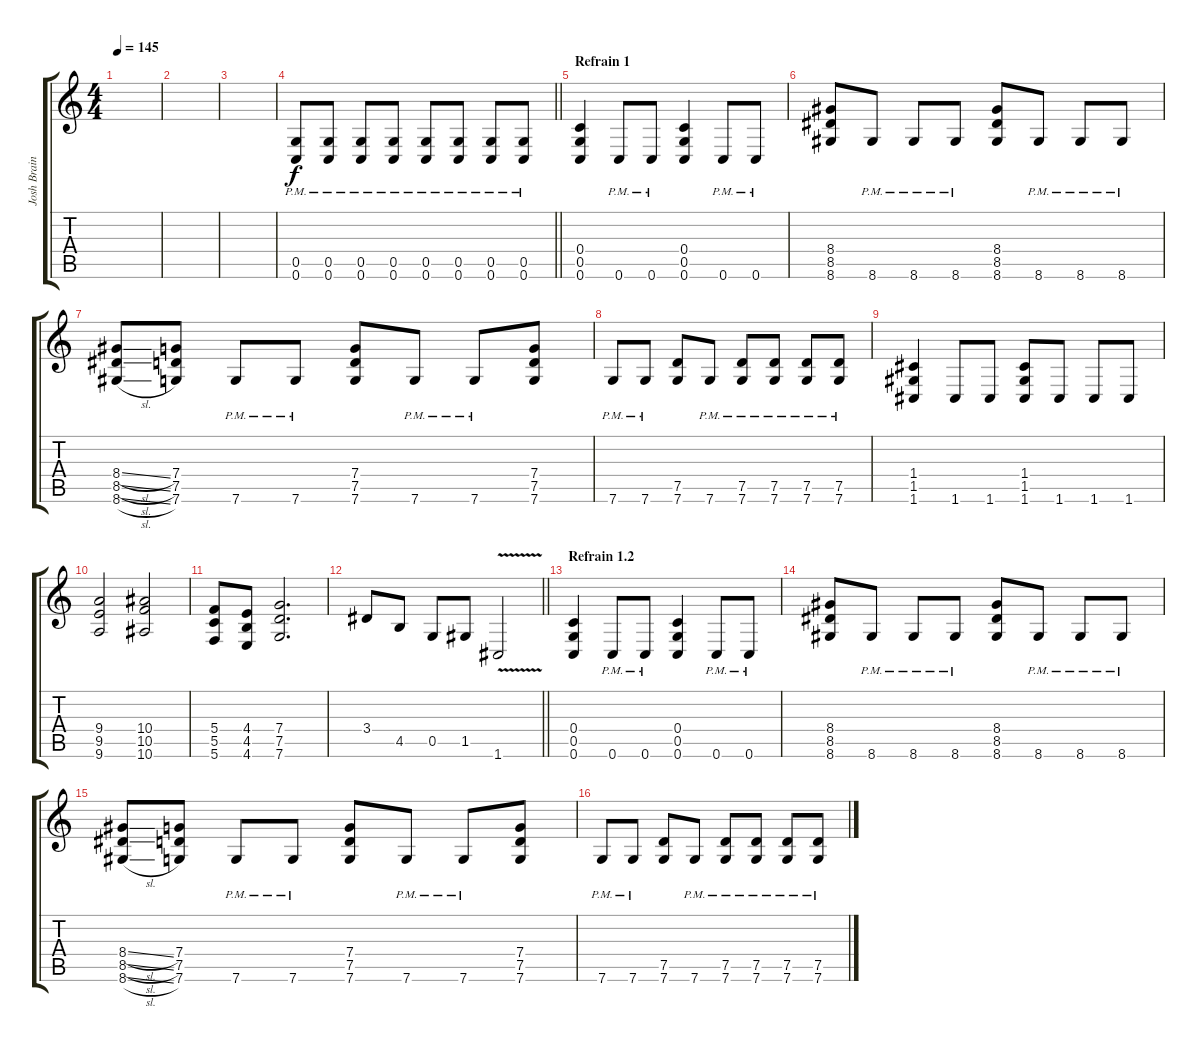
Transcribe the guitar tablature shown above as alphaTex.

\track ("Josh Brainard" "Josh Brain") {instrument distortionguitar}
\staff {score tabs}
\tuning (D4 A3 F3 C3 G2 C2) {hide}
\ts (4 4)
\tempo 145
\clef g2
\ks c
|
|
|
\barLineRight lightlight
(0.5{pm} 0.6{pm}).8{volume 13} (0.5{pm} 0.6{pm}).8 (0.5{pm} 0.6{pm}).8 (0.5{pm} 0.6{pm}).8 (0.5{pm} 0.6{pm}).8 (0.5{pm} 0.6{pm}).8 (0.5{pm} 0.6{pm}).8 (0.5{pm} 0.6{pm}).8 |
\section ("" "Refrain 1")
(0.4 0.5 0.6).4 0.6{pm}.8 0.6{pm}.8 (0.4 0.5 0.6).4 0.6{pm}.8 0.6{pm}.8 |
(8.4 8.5 8.6).8 8.6{pm}.8 8.6{pm}.8 8.6{pm}.8 (8.4 8.5 8.6).8 8.6{pm}.8 8.6{pm}.8 8.6{pm}.8 |
(8.4{sl} 8.5{sl} 8.6{sl}).8 (7.4 7.5 7.6).8 7.6{pm}.8 7.6{pm}.8 (7.4 7.5 7.6).8 7.6{pm}.8 7.6{pm}.8 (7.4 7.5 7.6).8 |
7.6{pm}.8 7.6{pm}.8 (7.5 7.6).8 7.6{pm}.8 (7.5{pm} 7.6{pm}).8 (7.5{pm} 7.6{pm}).8 (7.5{pm} 7.6{pm}).8 (7.5{pm} 7.6{pm}).8 |
(1.4 1.5 1.6).4 1.6.8 1.6.8 (1.4 1.5 1.6).8 1.6.8 1.6.8 1.6.8 |
(9.4 9.5 9.6).2 (10.4 10.5 10.6).2 |
(5.4 5.5 5.6).8 (4.4 4.5 4.6).8 (7.4 7.5 7.6).2{d} |
\barLineRight lightlight
3.4.8 4.5.8 0.5.8 1.5.8 1.6{v}.2 |
\section ("" "Refrain 1.2")
(0.4 0.5 0.6).4 0.6{pm}.8 0.6{pm}.8 (0.4 0.5 0.6).4 0.6{pm}.8 0.6{pm}.8 |
(8.4 8.5 8.6).8 8.6{pm}.8 8.6{pm}.8 8.6{pm}.8 (8.4 8.5 8.6).8 8.6{pm}.8 8.6{pm}.8 8.6{pm}.8 |
(8.4{sl} 8.5{sl} 8.6{sl}).8 (7.4 7.5 7.6).8 7.6{pm}.8 7.6{pm}.8 (7.4 7.5 7.6).8 7.6{pm}.8 7.6{pm}.8 (7.4 7.5 7.6).8 |
7.6{pm}.8 7.6{pm}.8 (7.5 7.6).8 7.6{pm}.8 (7.5{pm} 7.6{pm}).8 (7.5{pm} 7.6{pm}).8 (7.5{pm} 7.6{pm}).8 (7.5{pm} 7.6{pm}).8
